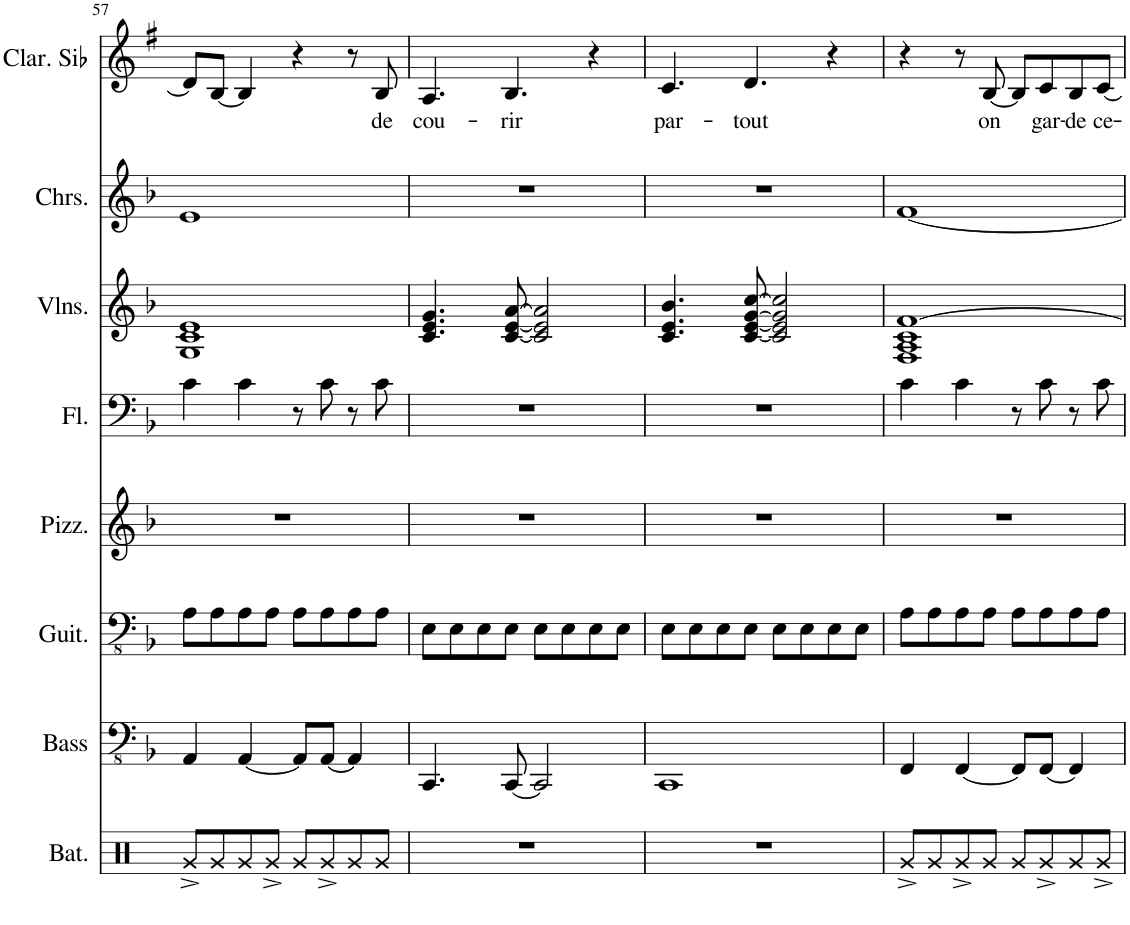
**kern	**kern	**kern	**kern	**kern	**kern	**kern	**kern	**text
*part8	*part7	*part6	*part5	*part4	*part3	*part2	*part1	*part1
*staff8	*staff7	*staff6	*staff5	*staff4	*staff3	*staff2	*staff1	*staff1
*I"Batterie	*I"Basse acoustique	*I"Guitare mute	*I"Pizzicato	*I"Flûte	*I"Violons	*I"Choeurs	*I"Clarinette en Sib	*
*I'Bat.	*I'Bass	*I'Guit.	*I'Pizz.	*I'Fl.	*I'Vlns.	*I'Chrs.	*I'Clar. Sib	*
!!LO:PB:g=z
*clefX	*clefFv4	*clefFv4	*clefG2	*clefF4	*clefG2	*clefG2	*clefG2	*
*	*	*	*	*	*	*	*Trd1c2	*
*k[]	*k[b-]	*k[b-]	*k[b-]	*k[b-]	*k[b-]	*k[b-]	*k[f#]	*
*M4/4	*M4/4	*M4/4	*M4/4	*M4/4	*M4/4	*M4/4	*M4/4	*
=57	=57	=57	=57	=57	=57	=57	=57	=57
8Rg^/L	4AAA/	8AA\L	1r	4c\	1G 1c 1e	1e	8d/L]	.
8Rg/	.	8AA\	.	.	.	.	[8B/J	.
8Rg/	[4AAA/	8AA\	.	4c\	.	.	4B/]	.
8Rg^/J	.	8AA\J	.	.	.	.	.	.
8Rg/L	8AAA/L]	8AA\L	.	8r	.	.	4r	.
8Rg^/	[8AAA/J	8AA\	.	8c\	.	.	.	.
8Rg/	4AAA/]	8AA\	.	8r	.	.	8r	.
!	!	!	!	!	!	!	!	!LO:LY:b
8Rg/J	.	8AA\J	.	8c\	.	.	8B/	de
=58	=58	=58	=58	=58	=58	=58	=58	=58
!	!	!	!	!	!	!	!	!LO:LY:b
1r	4.CCC/	8EE\L	1r	1r	4.c/ 4.e/ 4.g/	1r	4.A/	cou-
.	.	8EE\	.	.	.	.	.	.
.	.	8EE\	.	.	.	.	.	.
!	!	!	!	!	!	!	!	!LO:LY:b
.	[8CCC/	8EE\J	.	.	[8c/ [8e/ [8a/	.	4.B/	-rir
.	2CCC/]	8EE\L	.	.	2c/] 2e/] 2a/]	.	.	.
.	.	8EE\	.	.	.	.	.	.
.	.	8EE\	.	.	.	.	4r	.
.	.	8EE\J	.	.	.	.	.	.
=59	=59	=59	=59	=59	=59	=59	=59	=59
!	!	!	!	!	!	!	!	!LO:LY:b
1r	1CCC	8EE\L	1r	1r	4.c/ 4.e/ 4.b-/	1r	4.c/	par-
.	.	8EE\	.	.	.	.	.	.
.	.	8EE\	.	.	.	.	.	.
!	!	!	!	!	!	!	!	!LO:LY:b
.	.	8EE\J	.	.	[8c/ [8e/ [8g/ [8cc/	.	4.d/	-tout
.	.	8EE\L	.	.	2c/] 2e/] 2g/] 2cc/]	.	.	.
.	.	8EE\	.	.	.	.	.	.
.	.	8EE\	.	.	.	.	4r	.
.	.	8EE\J	.	.	.	.	.	.
=60	=60	=60	=60	=60	=60	=60	=60	=60
8Rg^/L	4FFF/	8AA\L	1r	4c\	1F 1A 1c [1f	[1f	4r	.
8Rg/	.	8AA\	.	.	.	.	.	.
8Rg^/	[4FFF/	8AA\	.	4c\	.	.	8r	.
!	!	!	!	!	!	!	!	!LO:LY:b
8Rg/J	.	8AA\J	.	.	.	.	[8B/	on
8Rg/L	8FFF/L]	8AA\L	.	8r	.	.	8B/L]	.
!	!	!	!	!	!	!	!	!LO:LY:b
8Rg^/	[8FFF/J	8AA\	.	8c\	.	.	8c/	gar-
!	!	!	!	!	!	!	!	!LO:LY:b
8Rg/	4FFF/]	8AA\	.	8r	.	.	8B/	-de
!	!	!	!	!	!	!	!	!LO:LY:b
8Rg^/J	.	8AA\J	.	8c\	.	.	[8c/J	ce-
=	=	=	=	=	=	=	=	=
*-	*-	*-	*-	*-	*-	*-	*-	*-
